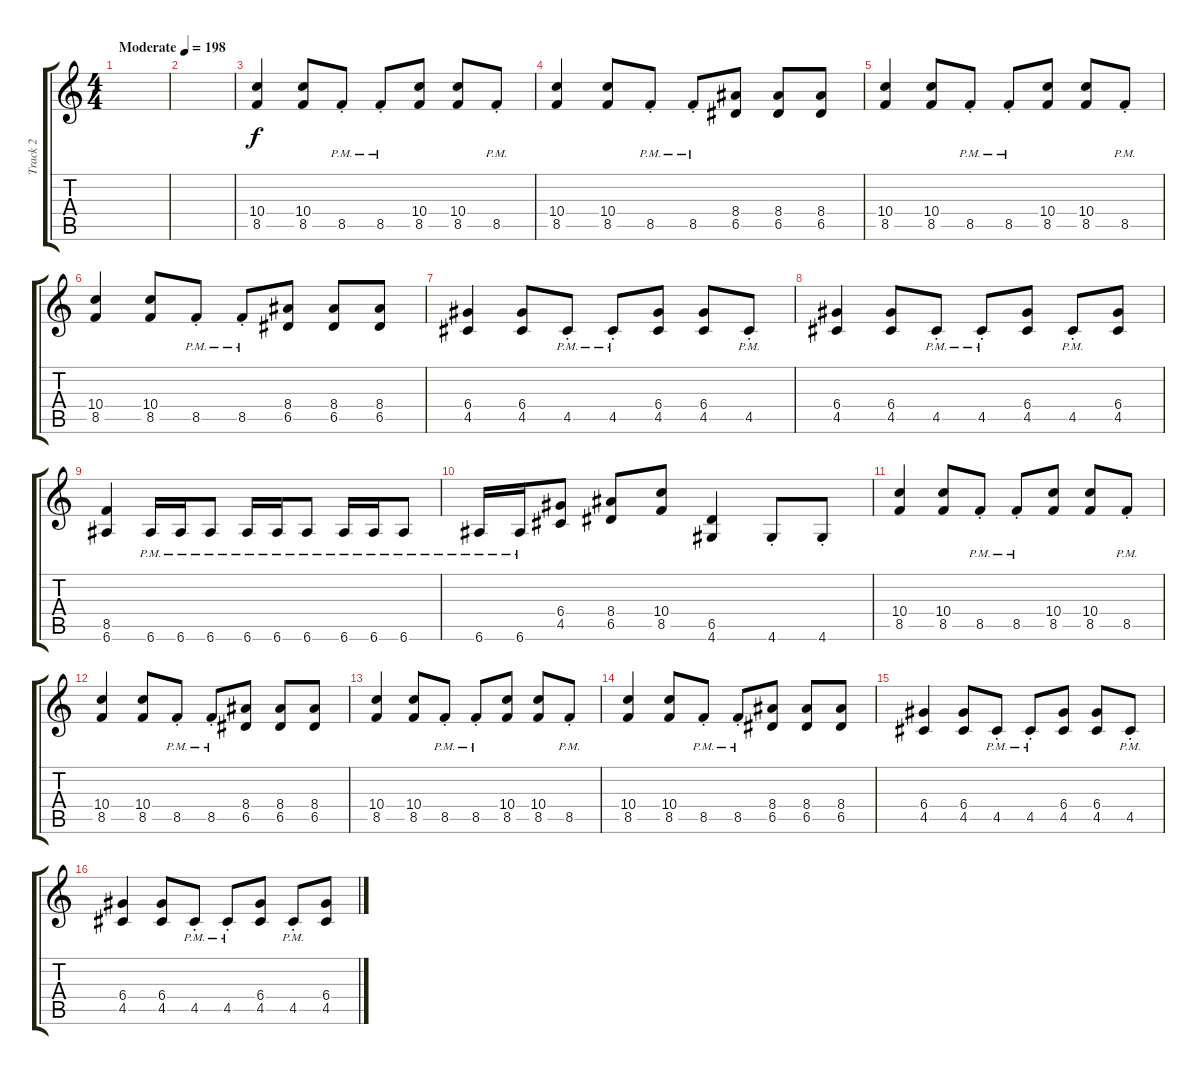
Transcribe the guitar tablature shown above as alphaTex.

\track ("Track 2" "Track 2") {instrument distortionguitar}
\staff {score tabs}
\tuning (E4 B3 G3 D3 A2 E2) {hide}
\ts (4 4)
\tempo (198 "Moderate")
\clef g2
\ks c
|
|
(10.4 8.5).4 (10.4 8.5).8 8.5{pm st}.8 8.5{pm st}.8 (10.4 8.5).8 (10.4 8.5).8 8.5{pm st}.8 |
(10.4 8.5).4 (10.4 8.5).8 8.5{pm st}.8 8.5{pm st}.8 (8.4 6.5).8 (8.4 6.5).8 (8.4 6.5).8 |
(10.4 8.5).4 (10.4 8.5).8 8.5{pm st}.8 8.5{pm st}.8 (10.4 8.5).8 (10.4 8.5).8 8.5{pm st}.8 |
(10.4 8.5).4 (10.4 8.5).8 8.5{pm st}.8 8.5{pm st}.8 (8.4 6.5).8 (8.4 6.5).8 (8.4 6.5).8 |
(6.4 4.5).4 (6.4 4.5).8 4.5{pm st}.8 4.5{pm st}.8 (6.4 4.5).8 (6.4 4.5).8 4.5{pm st}.8 |
(6.4 4.5).4 (6.4 4.5).8 4.5{pm st}.8 4.5{pm st}.8 (6.4 4.5).8 4.5{pm st}.8 (6.4 4.5).8 |
(8.5 6.6).4 6.6{pm}.16 6.6{pm}.16 6.6{pm}.8 6.6{pm}.16 6.6{pm}.16 6.6{pm}.8 6.6{pm}.16 6.6{pm}.16 6.6{pm}.8 |
6.6{pm}.16 6.6{pm}.16 (6.4 4.5).8 (8.4 6.5).8 (10.4 8.5).8 (6.5 4.6).4 4.6{st}.8 4.6{st}.8 |
(10.4 8.5).4 (10.4 8.5).8 8.5{pm st}.8 8.5{pm st}.8 (10.4 8.5).8 (10.4 8.5).8 8.5{pm st}.8 |
(10.4 8.5).4 (10.4 8.5).8 8.5{pm st}.8 8.5{pm st}.8 (8.4 6.5).8 (8.4 6.5).8 (8.4 6.5).8 |
(10.4 8.5).4 (10.4 8.5).8 8.5{pm st}.8 8.5{pm st}.8 (10.4 8.5).8 (10.4 8.5).8 8.5{pm st}.8 |
(10.4 8.5).4 (10.4 8.5).8 8.5{pm st}.8 8.5{pm st}.8 (8.4 6.5).8 (8.4 6.5).8 (8.4 6.5).8 |
(6.4 4.5).4 (6.4 4.5).8 4.5{pm st}.8 4.5{pm st}.8 (6.4 4.5).8 (6.4 4.5).8 4.5{pm st}.8 |
(6.4 4.5).4 (6.4 4.5).8 4.5{pm st}.8 4.5{pm st}.8 (6.4 4.5).8 4.5{pm st}.8 (6.4 4.5).8
